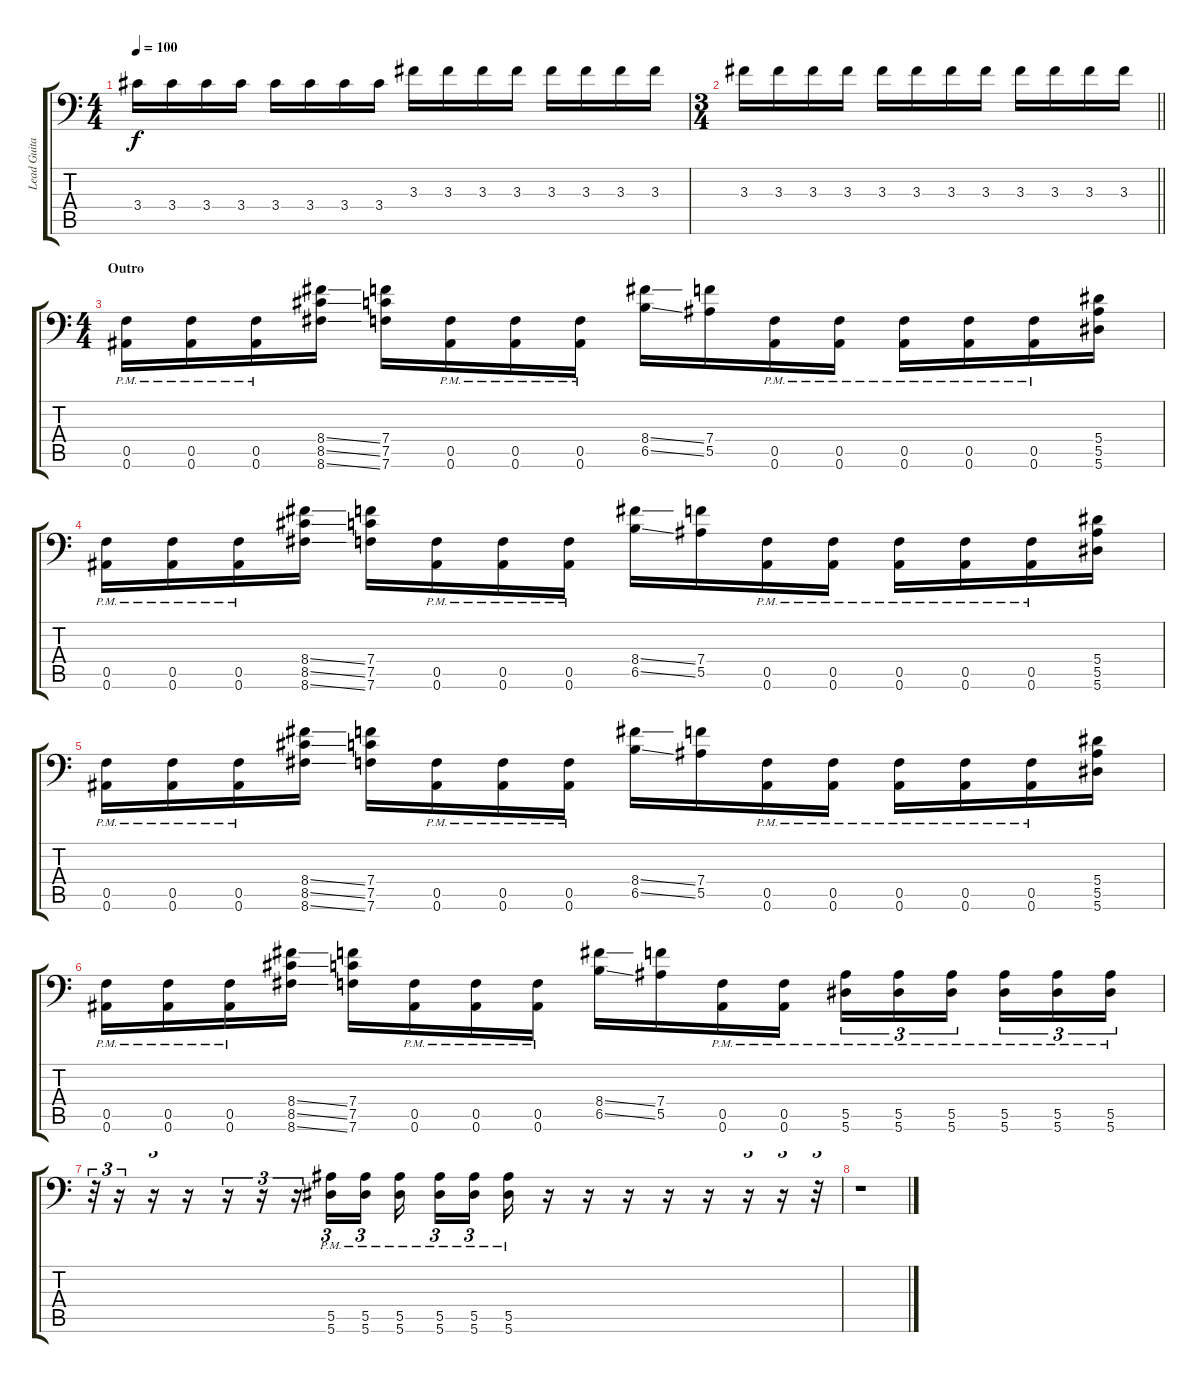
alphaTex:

\track ("Lead Guitar" "Lead Guita") {instrument distortionguitar}
\staff {score tabs}
\tuning (C4 G3 Eb3 Bb2 F2 Bb1) {hide}
\ts (4 4)
\tempo 100
\clef f4
\ks c
3.4.16{dy f} 3.4.16 3.4.16 3.4.16 3.4.16 3.4.16 3.4.16 3.4.16 3.3.16 3.3.16 3.3.16 3.3.16 3.3.16 3.3.16 3.3.16 3.3.16 |
\ts (3 4)
\barLineRight lightlight
3.3.16 3.3.16 3.3.16 3.3.16 3.3.16 3.3.16 3.3.16 3.3.16 3.3.16 3.3.16 3.3.16 3.3.16 |
\ts (4 4)
\section ("" "Outro")
(0.5{pm} 0.6{pm}).16 (0.5{pm} 0.6{pm}).16 (0.5{pm} 0.6{pm}).16 (8.4{ss} 8.5{ss} 8.6{ss}).16 (7.4 7.5 7.6).16 (0.5{pm} 0.6{pm}).16 (0.5{pm} 0.6{pm}).16 (0.5{pm} 0.6{pm}).16 (8.4{ss} 6.5{ss}).16 (7.4 5.5).16 (0.5{pm} 0.6{pm}).16 (0.5{pm} 0.6{pm}).16 (0.5{pm} 0.6{pm}).16 (0.5{pm} 0.6{pm}).16 (0.5{pm} 0.6{pm}).16 (5.4 5.5 5.6).16 |
(0.5{pm} 0.6{pm}).16 (0.5{pm} 0.6{pm}).16 (0.5{pm} 0.6{pm}).16 (8.4{ss} 8.5{ss} 8.6{ss}).16 (7.4 7.5 7.6).16 (0.5{pm} 0.6{pm}).16 (0.5{pm} 0.6{pm}).16 (0.5{pm} 0.6{pm}).16 (8.4{ss} 6.5{ss}).16 (7.4 5.5).16 (0.5{pm} 0.6{pm}).16 (0.5{pm} 0.6{pm}).16 (0.5{pm} 0.6{pm}).16 (0.5{pm} 0.6{pm}).16 (0.5{pm} 0.6{pm}).16 (5.4 5.5 5.6).16 |
(0.5{pm} 0.6{pm}).16 (0.5{pm} 0.6{pm}).16 (0.5{pm} 0.6{pm}).16 (8.4{ss} 8.5{ss} 8.6{ss}).16 (7.4 7.5 7.6).16 (0.5{pm} 0.6{pm}).16 (0.5{pm} 0.6{pm}).16 (0.5{pm} 0.6{pm}).16 (8.4{ss} 6.5{ss}).16 (7.4 5.5).16 (0.5{pm} 0.6{pm}).16 (0.5{pm} 0.6{pm}).16 (0.5{pm} 0.6{pm}).16 (0.5{pm} 0.6{pm}).16 (0.5{pm} 0.6{pm}).16 (5.4 5.5 5.6).16 |
(0.5{pm} 0.6{pm}).16 (0.5{pm} 0.6{pm}).16 (0.5{pm} 0.6{pm}).16 (8.4{ss} 8.5{ss} 8.6{ss}).16 (7.4 7.5 7.6).16 (0.5{pm} 0.6{pm}).16 (0.5{pm} 0.6{pm}).16 (0.5{pm} 0.6{pm}).16 (8.4{ss} 6.5{ss}).16 (7.4 5.5).16 (0.5{pm} 0.6{pm}).16 (0.5{pm} 0.6{pm}).16 (5.5{pm} 5.6{pm}).16{tu (3 2)} (5.5{pm} 5.6{pm}).16{tu (3 2)} (5.5{pm} 5.6{pm}).16{tu (3 2) beam splitsecondary} (5.5{pm} 5.6{pm}).16{tu (3 2)} (5.5{pm} 5.6{pm}).16{tu (3 2)} (5.5{pm} 5.6{pm}).16{tu (3 2)} |
r.32{tu (3 2)} r.16{tu (3 2)} r.16{tu (3 2)} r.16 r.16{tu (3 2)} r.16{tu (3 2)} r.16{tu (3 2)} (5.5{pm} 5.6{pm}).16{tu (3 2)} (5.5{pm} 5.6{pm}).16{tu (3 2) beam splitsecondary} (5.5{pm} 5.6{pm}).16{beam splitsecondary} (5.5{pm} 5.6{pm}).16{tu (3 2)} (5.5{pm} 5.6{pm}).16{tu (3 2)} (5.5{pm} 5.6{pm}).16 r.16 r.16 r.16 r.16 r.16 r.16{tu (3 2)} r.16{tu (3 2)} r.32{tu (3 2)} |
r.1
